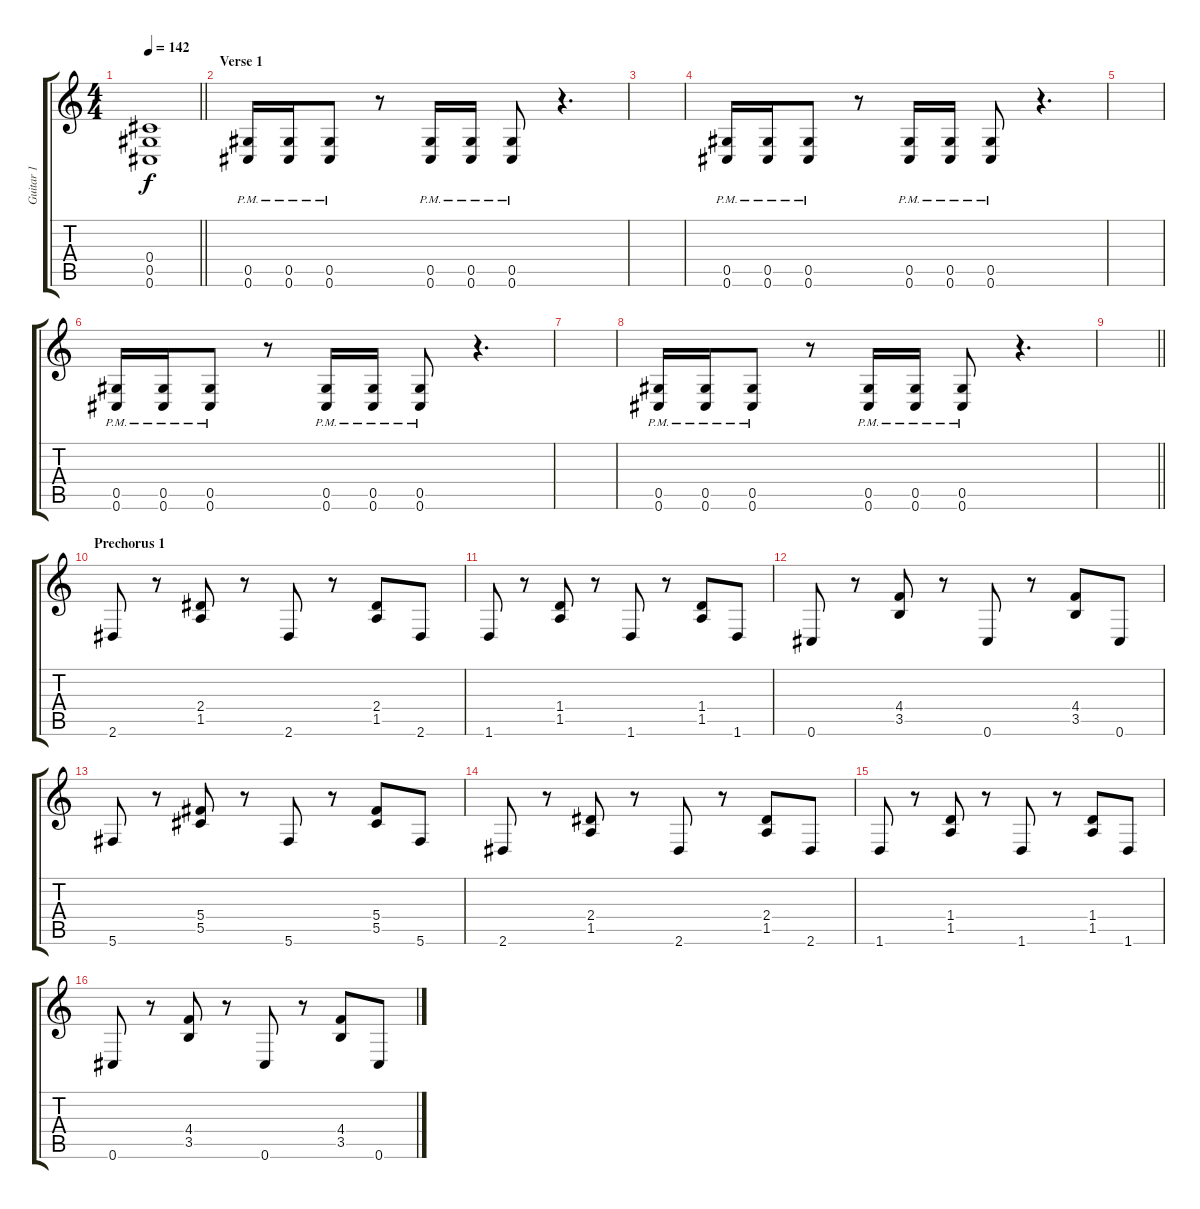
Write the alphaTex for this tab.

\track ("Guitar 1" "Guitar 1") {instrument distortionguitar}
\staff {score tabs}
\tuning (Eb4 Bb3 Gb3 Db3 Ab2 Db2) {hide}
\ts (4 4)
\tempo 142
\clef g2
\barLineRight lightlight
\ks c
(0.4{t} 0.5{t} 0.6{t}).1{dy f} |
\section ("" "Verse 1")
(0.5{pm} 0.6{pm}).16 (0.5{pm} 0.6{pm}).16 (0.5{pm} 0.6{pm}).8 r.8 (0.5{pm} 0.6{pm}).16 (0.5{pm} 0.6{pm}).16 (0.5{pm} 0.6{pm}).8 r.4{d} |
|
(0.5{pm} 0.6{pm}).16 (0.5{pm} 0.6{pm}).16 (0.5{pm} 0.6{pm}).8 r.8 (0.5{pm} 0.6{pm}).16 (0.5{pm} 0.6{pm}).16 (0.5{pm} 0.6{pm}).8 r.4{d} |
|
(0.5{pm} 0.6{pm}).16 (0.5{pm} 0.6{pm}).16 (0.5{pm} 0.6{pm}).8 r.8 (0.5{pm} 0.6{pm}).16 (0.5{pm} 0.6{pm}).16 (0.5{pm} 0.6{pm}).8 r.4{d} |
|
(0.5{pm} 0.6{pm}).16 (0.5{pm} 0.6{pm}).16 (0.5{pm} 0.6{pm}).8 r.8 (0.5{pm} 0.6{pm}).16 (0.5{pm} 0.6{pm}).16 (0.5{pm} 0.6{pm}).8 r.4{d} |
\barLineRight lightlight
|
\section ("" "Prechorus 1")
2.6.8{volume 7 instrument electricguitarmuted} r.8 (2.4 1.5).8 r.8 2.6.8 r.8 (2.4 1.5).8 2.6.8 |
1.6.8 r.8 (1.4 1.5).8 r.8 1.6.8 r.8 (1.4 1.5).8 1.6.8 |
0.6.8 r.8 (4.4 3.5).8 r.8 0.6.8 r.8 (4.4 3.5).8 0.6.8 |
5.6.8 r.8 (5.4 5.5).8 r.8 5.6.8 r.8 (5.4 5.5).8 5.6.8 |
2.6.8 r.8 (2.4 1.5).8 r.8 2.6.8 r.8 (2.4 1.5).8 2.6.8 |
1.6.8 r.8 (1.4 1.5).8 r.8 1.6.8 r.8 (1.4 1.5).8 1.6.8 |
0.6.8 r.8 (4.4 3.5).8 r.8 0.6.8 r.8 (4.4 3.5).8 0.6.8
